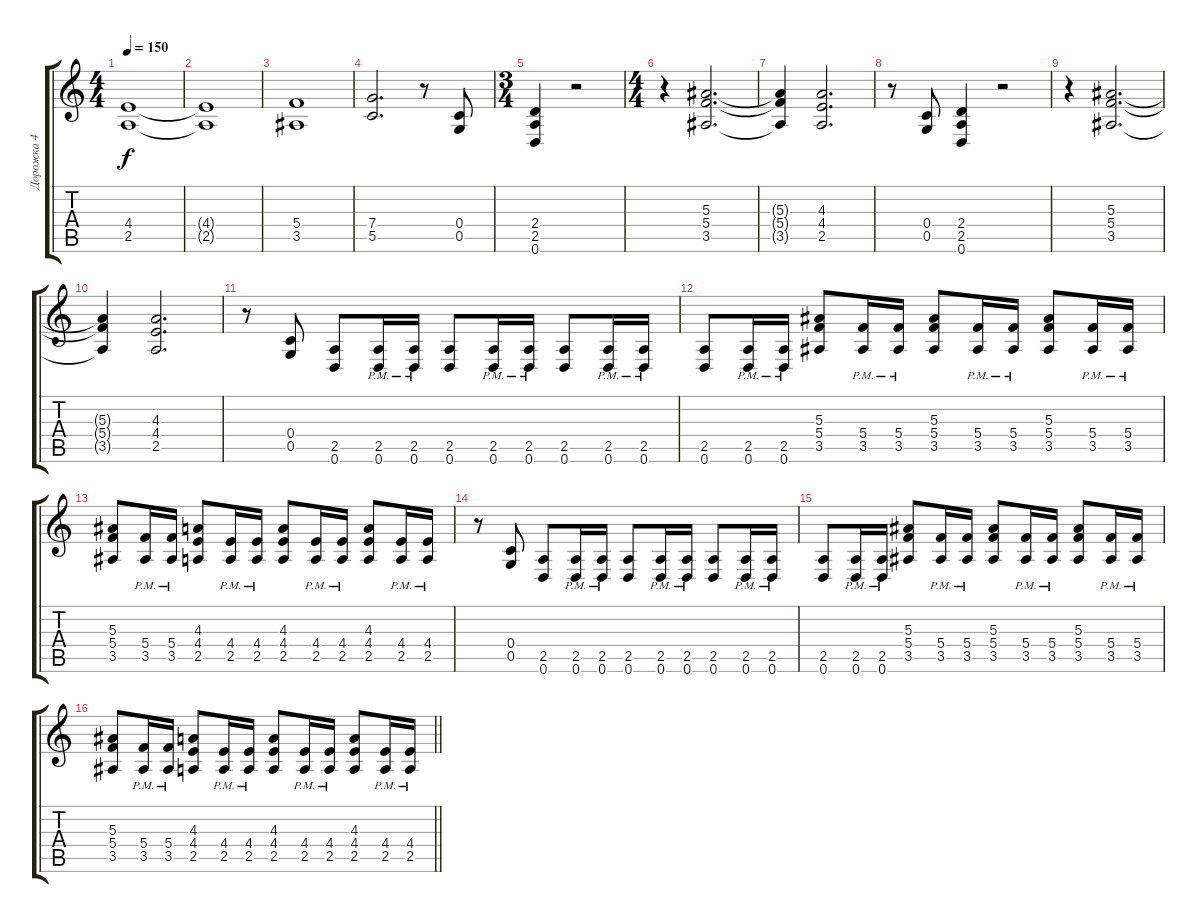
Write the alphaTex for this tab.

\track ("Дорожка 4" "Дорожка 4") {instrument distortionguitar}
\staff {score tabs}
\tuning (D4 A3 F3 C3 G2 D2) {hide}
\ts (4 4)
\tempo 150
\clef g2
\ks c
(4.4 2.5).1{dy f} |
(4.4{t} 2.5{t}).1 |
(5.4 3.5).1 |
(7.4 5.5).2{d} r.8 (0.4 0.5).8 |
\ts (3 4)
(2.4 2.5 0.6).4 r.2 |
\ts (4 4)
r.4 (5.3 5.4 3.5).2{d} |
(5.3{t} 5.4{t} 3.5{t}).4 (4.3 4.4 2.5).2{d} |
r.8 (0.4 0.5).8 (2.4 2.5 0.6).4 r.2 |
r.4 (5.3 5.4 3.5).2{d} |
(5.3{t} 5.4{t} 3.5{t}).4 (4.3 4.4 2.5).2{d} |
r.8 (0.4 0.5).8 (2.5 0.6).8 (2.5{pm} 0.6{pm}).16 (2.5{pm} 0.6{pm}).16 (2.5 0.6).8 (2.5{pm} 0.6{pm}).16 (2.5{pm} 0.6{pm}).16 (2.5 0.6).8 (2.5{pm} 0.6{pm}).16 (2.5{pm} 0.6{pm}).16 |
(2.5 0.6).8 (2.5{pm} 0.6{pm}).16 (2.5{pm} 0.6{pm}).16 (5.3 5.4 3.5).8 (5.4{pm} 3.5{pm}).16 (5.4{pm} 3.5{pm}).16 (5.3 5.4 3.5).8 (5.4{pm} 3.5{pm}).16 (5.4{pm} 3.5{pm}).16 (5.3 5.4 3.5).8 (5.4{pm} 3.5{pm}).16 (5.4{pm} 3.5{pm}).16 |
(5.3 5.4 3.5).8 (5.4{pm} 3.5{pm}).16 (5.4{pm} 3.5{pm}).16 (4.3 4.4 2.5).8 (4.4{pm} 2.5{pm}).16 (4.4{pm} 2.5{pm}).16 (4.3 4.4 2.5).8 (4.4{pm} 2.5{pm}).16 (4.4{pm} 2.5{pm}).16 (4.3 4.4 2.5).8 (4.4{pm} 2.5{pm}).16 (4.4{pm} 2.5{pm}).16 |
r.8 (0.4 0.5).8 (2.5 0.6).8 (2.5{pm} 0.6{pm}).16 (2.5{pm} 0.6{pm}).16 (2.5 0.6).8 (2.5{pm} 0.6{pm}).16 (2.5{pm} 0.6{pm}).16 (2.5 0.6).8 (2.5{pm} 0.6{pm}).16 (2.5{pm} 0.6{pm}).16 |
(2.5 0.6).8 (2.5{pm} 0.6{pm}).16 (2.5{pm} 0.6{pm}).16 (5.3 5.4 3.5).8 (5.4{pm} 3.5{pm}).16 (5.4{pm} 3.5{pm}).16 (5.3 5.4 3.5).8 (5.4{pm} 3.5{pm}).16 (5.4{pm} 3.5{pm}).16 (5.3 5.4 3.5).8 (5.4{pm} 3.5{pm}).16 (5.4{pm} 3.5{pm}).16 |
\barLineRight lightlight
(5.3 5.4 3.5).8 (5.4{pm} 3.5{pm}).16 (5.4{pm} 3.5{pm}).16 (4.3 4.4 2.5).8 (4.4{pm} 2.5{pm}).16 (4.4{pm} 2.5{pm}).16 (4.3 4.4 2.5).8 (4.4{pm} 2.5{pm}).16 (4.4{pm} 2.5{pm}).16 (4.3 4.4 2.5).8 (4.4{pm} 2.5{pm}).16 (4.4{pm} 2.5{pm}).16
